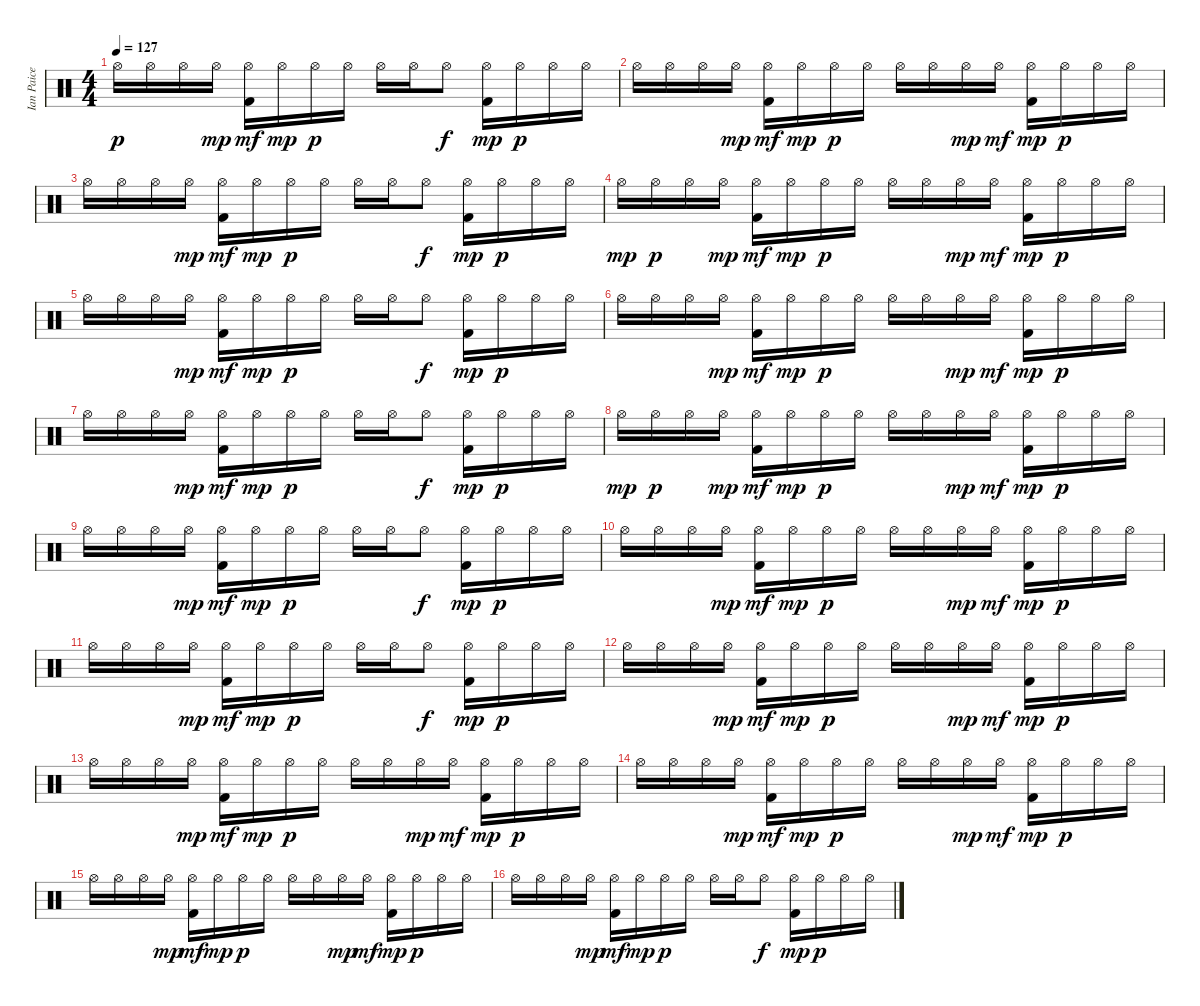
\track ("Ian Paice" "Ian Paice") {instrument percussion}
\staff {score}
\articulation defaults
\ts (4 4)
\tempo 127
\clef neutral
\ks c "Hi-Hat (open)".16{dy p} "Hi-Hat (open)".16 "Hi-Hat (open)".16 "Hi-Hat (open)".16{dy mp}
("Hi-Hat (open)" "Kick (hit) 2").16{dy mf} "Hi-Hat (open)".16{dy mp} "Hi-Hat (open)".16{dy p} "Hi-Hat (open)".16 "Hi-Hat (open)".16 "Hi-Hat (open)".16 "Hi-Hat (open)".8{dy f} ("Hi-Hat (open)" "Kick (hit) 2").16{dy mp} "Hi-Hat (open)".16{dy p} "Hi-Hat (open)".16 "Hi-Hat (open)".16 |
"Hi-Hat (open)".16 "Hi-Hat (open)".16 "Hi-Hat (open)".16 "Hi-Hat (open)".16{dy mp} ("Hi-Hat (open)" "Kick (hit) 2").16{dy mf} "Hi-Hat (open)".16{dy mp} "Hi-Hat (open)".16{dy p} "Hi-Hat (open)".16 "Hi-Hat (open)".16 "Hi-Hat (open)".16 "Hi-Hat (open)".16{dy mp} "Hi-Hat (open)".16{dy mf} ("Hi-Hat (open)" "Kick (hit) 2").16{dy mp} "Hi-Hat (open)".16{dy p} "Hi-Hat (open)".16 "Hi-Hat (open)".16 |
"Hi-Hat (open)".16 "Hi-Hat (open)".16 "Hi-Hat (open)".16 "Hi-Hat (open)".16{dy mp} ("Hi-Hat (open)" "Kick (hit) 2").16{dy mf} "Hi-Hat (open)".16{dy mp} "Hi-Hat (open)".16{dy p} "Hi-Hat (open)".16 "Hi-Hat (open)".16 "Hi-Hat (open)".16 "Hi-Hat (open)".8{dy f} ("Hi-Hat (open)" "Kick (hit) 2").16{dy mp} "Hi-Hat (open)".16{dy p} "Hi-Hat (open)".16 "Hi-Hat (open)".16 |
"Hi-Hat (open)".16{dy mp} "Hi-Hat (open)".16{dy p} "Hi-Hat (open)".16 "Hi-Hat (open)".16{dy mp} ("Hi-Hat (open)" "Kick (hit) 2").16{dy mf} "Hi-Hat (open)".16{dy mp} "Hi-Hat (open)".16{dy p} "Hi-Hat (open)".16 "Hi-Hat (open)".16 "Hi-Hat (open)".16 "Hi-Hat (open)".16{dy mp} "Hi-Hat (open)".16{dy mf} ("Hi-Hat (open)" "Kick (hit) 2").16{dy mp} "Hi-Hat (open)".16{dy p} "Hi-Hat (open)".16 "Hi-Hat (open)".16 |
"Hi-Hat (open)".16 "Hi-Hat (open)".16 "Hi-Hat (open)".16 "Hi-Hat (open)".16{dy mp} ("Hi-Hat (open)" "Kick (hit) 2").16{dy mf} "Hi-Hat (open)".16{dy mp} "Hi-Hat (open)".16{dy p} "Hi-Hat (open)".16 "Hi-Hat (open)".16 "Hi-Hat (open)".16 "Hi-Hat (open)".8{dy f} ("Hi-Hat (open)" "Kick (hit) 2").16{dy mp} "Hi-Hat (open)".16{dy p} "Hi-Hat (open)".16 "Hi-Hat (open)".16 |
"Hi-Hat (open)".16 "Hi-Hat (open)".16 "Hi-Hat (open)".16 "Hi-Hat (open)".16{dy mp} ("Hi-Hat (open)" "Kick (hit) 2").16{dy mf} "Hi-Hat (open)".16{dy mp} "Hi-Hat (open)".16{dy p} "Hi-Hat (open)".16 "Hi-Hat (open)".16 "Hi-Hat (open)".16 "Hi-Hat (open)".16{dy mp} "Hi-Hat (open)".16{dy mf} ("Hi-Hat (open)" "Kick (hit) 2").16{dy mp} "Hi-Hat (open)".16{dy p} "Hi-Hat (open)".16 "Hi-Hat (open)".16 |
"Hi-Hat (open)".16 "Hi-Hat (open)".16 "Hi-Hat (open)".16 "Hi-Hat (open)".16{dy mp} ("Hi-Hat (open)" "Kick (hit) 2").16{dy mf} "Hi-Hat (open)".16{dy mp} "Hi-Hat (open)".16{dy p} "Hi-Hat (open)".16 "Hi-Hat (open)".16 "Hi-Hat (open)".16 "Hi-Hat (open)".8{dy f} ("Hi-Hat (open)" "Kick (hit) 2").16{dy mp} "Hi-Hat (open)".16{dy p} "Hi-Hat (open)".16 "Hi-Hat (open)".16 |
"Hi-Hat (open)".16{dy mp} "Hi-Hat (open)".16{dy p} "Hi-Hat (open)".16 "Hi-Hat (open)".16{dy mp} ("Hi-Hat (open)" "Kick (hit) 2").16{dy mf} "Hi-Hat (open)".16{dy mp} "Hi-Hat (open)".16{dy p} "Hi-Hat (open)".16 "Hi-Hat (open)".16 "Hi-Hat (open)".16 "Hi-Hat (open)".16{dy mp} "Hi-Hat (open)".16{dy mf} ("Hi-Hat (open)" "Kick (hit) 2").16{dy mp} "Hi-Hat (open)".16{dy p} "Hi-Hat (open)".16 "Hi-Hat (open)".16 |
"Hi-Hat (open)".16 "Hi-Hat (open)".16 "Hi-Hat (open)".16 "Hi-Hat (open)".16{dy mp} ("Hi-Hat (open)" "Kick (hit) 2").16{dy mf} "Hi-Hat (open)".16{dy mp} "Hi-Hat (open)".16{dy p} "Hi-Hat (open)".16 "Hi-Hat (open)".16 "Hi-Hat (open)".16 "Hi-Hat (open)".8{dy f} ("Hi-Hat (open)" "Kick (hit) 2").16{dy mp} "Hi-Hat (open)".16{dy p} "Hi-Hat (open)".16 "Hi-Hat (open)".16 |
"Hi-Hat (open)".16 "Hi-Hat (open)".16 "Hi-Hat (open)".16 "Hi-Hat (open)".16{dy mp} ("Hi-Hat (open)" "Kick (hit) 2").16{dy mf} "Hi-Hat (open)".16{dy mp} "Hi-Hat (open)".16{dy p} "Hi-Hat (open)".16 "Hi-Hat (open)".16 "Hi-Hat (open)".16 "Hi-Hat (open)".16{dy mp} "Hi-Hat (open)".16{dy mf} ("Hi-Hat (open)" "Kick (hit) 2").16{dy mp} "Hi-Hat (open)".16{dy p} "Hi-Hat (open)".16 "Hi-Hat (open)".16 |
"Hi-Hat (open)".16 "Hi-Hat (open)".16 "Hi-Hat (open)".16 "Hi-Hat (open)".16{dy mp} ("Hi-Hat (open)" "Kick (hit) 2").16{dy mf} "Hi-Hat (open)".16{dy mp} "Hi-Hat (open)".16{dy p} "Hi-Hat (open)".16 "Hi-Hat (open)".16 "Hi-Hat (open)".16 "Hi-Hat (open)".8{dy f} ("Hi-Hat (open)" "Kick (hit) 2").16{dy mp} "Hi-Hat (open)".16{dy p} "Hi-Hat (open)".16 "Hi-Hat (open)".16 |
"Hi-Hat (open)".16 "Hi-Hat (open)".16 "Hi-Hat (open)".16 "Hi-Hat (open)".16{dy mp} ("Hi-Hat (open)" "Kick (hit) 2").16{dy mf} "Hi-Hat (open)".16{dy mp} "Hi-Hat (open)".16{dy p} "Hi-Hat (open)".16 "Hi-Hat (open)".16 "Hi-Hat (open)".16 "Hi-Hat (open)".16{dy mp} "Hi-Hat (open)".16{dy mf} ("Hi-Hat (open)" "Kick (hit) 2").16{dy mp} "Hi-Hat (open)".16{dy p} "Hi-Hat (open)".16 "Hi-Hat (open)".16 |
"Hi-Hat (open)".16 "Hi-Hat (open)".16 "Hi-Hat (open)".16 "Hi-Hat (open)".16{dy mp} ("Hi-Hat (open)" "Kick (hit) 2").16{dy mf} "Hi-Hat (open)".16{dy mp} "Hi-Hat (open)".16{dy p} "Hi-Hat (open)".16 "Hi-Hat (open)".16 "Hi-Hat (open)".16 "Hi-Hat (open)".16{dy mp} "Hi-Hat (open)".16{dy mf} ("Hi-Hat (open)" "Kick (hit) 2").16{dy mp} "Hi-Hat (open)".16{dy p} "Hi-Hat (open)".16 "Hi-Hat (open)".16 |
"Hi-Hat (open)".16 "Hi-Hat (open)".16 "Hi-Hat (open)".16 "Hi-Hat (open)".16{dy mp} ("Hi-Hat (open)" "Kick (hit) 2").16{dy mf} "Hi-Hat (open)".16{dy mp} "Hi-Hat (open)".16{dy p} "Hi-Hat (open)".16 "Hi-Hat (open)".16 "Hi-Hat (open)".16 "Hi-Hat (open)".16{dy mp} "Hi-Hat (open)".16{dy mf} ("Hi-Hat (open)" "Kick (hit) 2").16{dy mp} "Hi-Hat (open)".16{dy p} "Hi-Hat (open)".16 "Hi-Hat (open)".16 |
"Hi-Hat (open)".16 "Hi-Hat (open)".16 "Hi-Hat (open)".16 "Hi-Hat (open)".16{dy mp} ("Hi-Hat (open)" "Kick (hit) 2").16{dy mf} "Hi-Hat (open)".16{dy mp} "Hi-Hat (open)".16{dy p} "Hi-Hat (open)".16 "Hi-Hat (open)".16 "Hi-Hat (open)".16 "Hi-Hat (open)".16{dy mp} "Hi-Hat (open)".16{dy mf} ("Hi-Hat (open)" "Kick (hit) 2").16{dy mp} "Hi-Hat (open)".16{dy p} "Hi-Hat (open)".16 "Hi-Hat (open)".16 |
"Hi-Hat (open)".16 "Hi-Hat (open)".16 "Hi-Hat (open)".16 "Hi-Hat (open)".16{dy mp} ("Hi-Hat (open)" "Kick (hit) 2").16{dy mf} "Hi-Hat (open)".16{dy mp} "Hi-Hat (open)".16{dy p} "Hi-Hat (open)".16 "Hi-Hat (open)".16 "Hi-Hat (open)".16 "Hi-Hat (open)".8{dy f} ("Hi-Hat (open)" "Kick (hit) 2").16{dy mp} "Hi-Hat (open)".16{dy p} "Hi-Hat (open)".16 "Hi-Hat (open)".16
